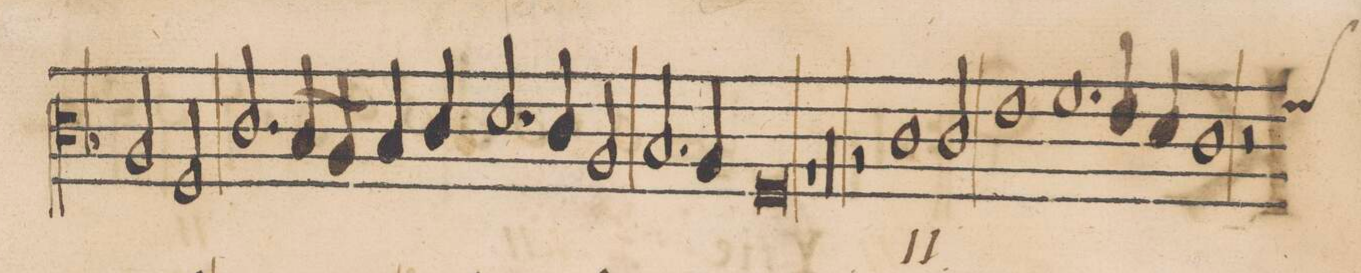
**kern	**text
*I"TENOR	*
*clefC3	*
*k[b-]	*
*met(C|)	*
*M2/1	*
=34-	=34-
2A/	.
2F/	.
2.c/	.
8B-/L	.
8A/J	.
=35-	=35-
4B-/	.
4c/	.
2.d/	.
4c/	.
2A/	.
=36-	=36-
2.B-/	.
4A/	.
0F/	.
=37-	=37-
1r	.
=38-	=38-
00r	.
=39-	=39-
=40-	=40-
2r	.
1c\	-Chri-
2c/	-ſte
=41-	=41-
1e\	.
1.f\	.
=42-	=42-
4e/	.
4d/	.
1c\	.
=43-	=43-
*custos:f	*
2r	.
*-	*-
